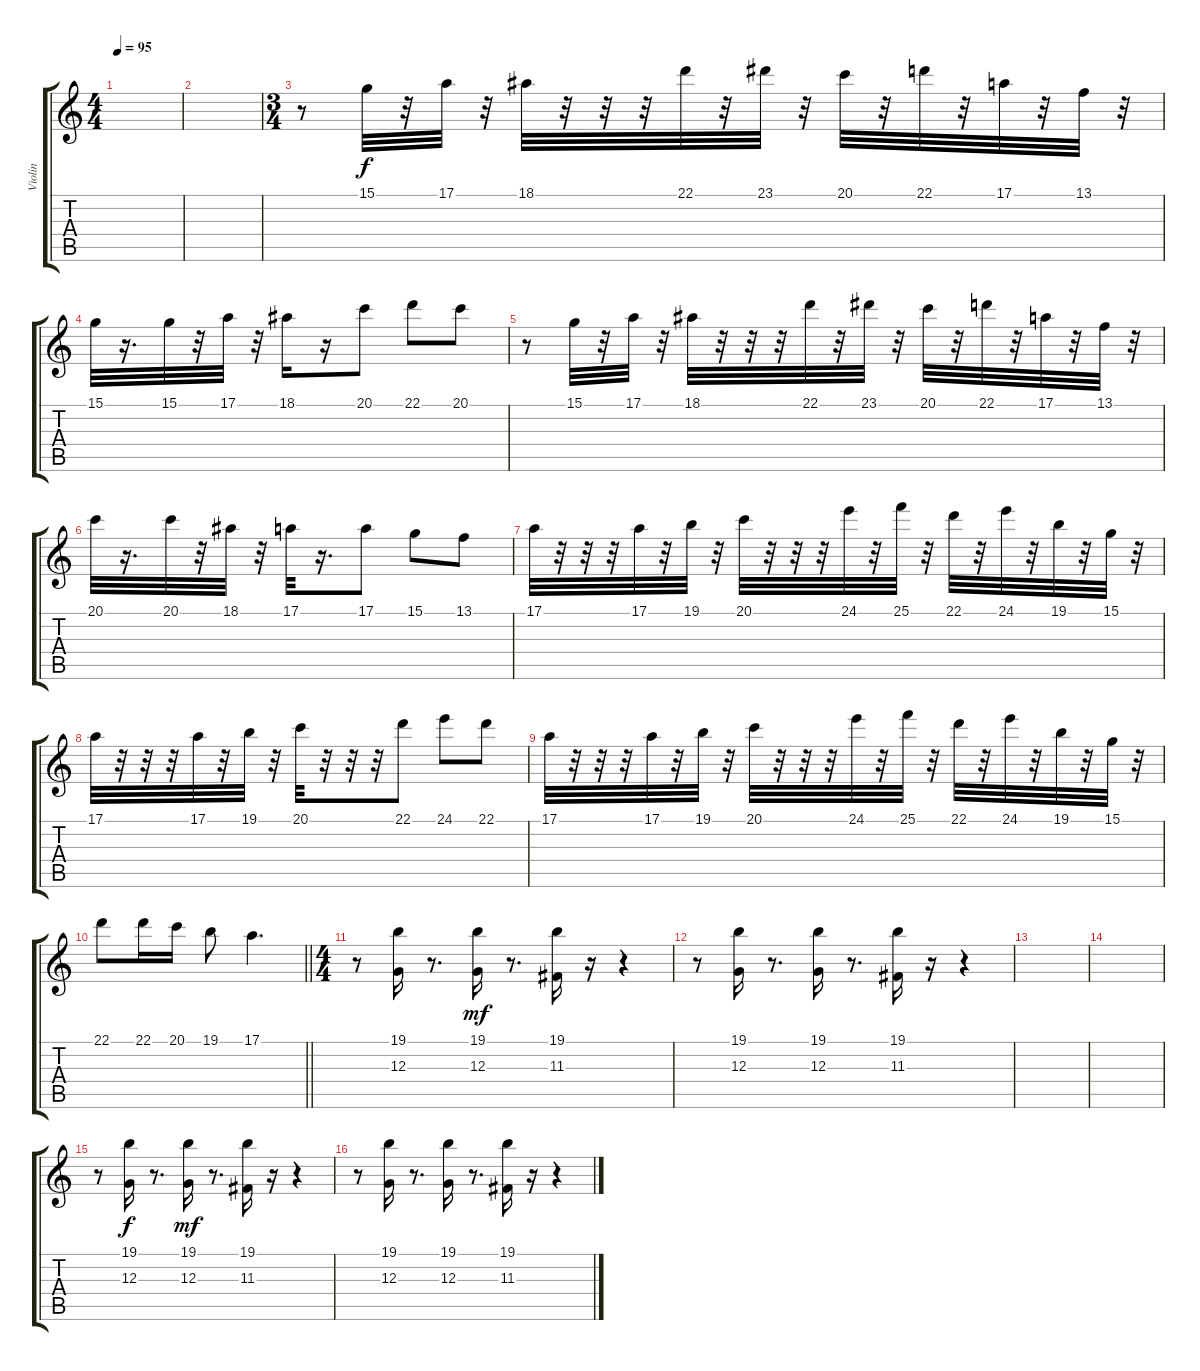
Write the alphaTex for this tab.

\track ("Violin" "Violin") {instrument viola}
\staff {score tabs}
\tuning (E4 B3 G3 D3 A2 E2) {hide}
\ts (4 4)
\tempo 95
\clef g2
\ks c
|
|
\ts (3 4)
r.8{volume 13} 15.1.32{dy f} r.32 17.1.32 r.32 18.1.32 r.32 r.32 r.32 22.1.32 r.32 23.1.32 r.32 20.1.32 r.32 22.1.32 r.32 17.1.32 r.32 13.1.32 r.32 |
15.1.32 r.16{d} 15.1.32 r.32 17.1.32 r.32 18.1.16 r.16 20.1.8 22.1.8 20.1.8 |
r.8 15.1.32 r.32 17.1.32 r.32 18.1.32 r.32 r.32 r.32 22.1.32 r.32 23.1.32 r.32 20.1.32 r.32 22.1.32 r.32 17.1.32 r.32 13.1.32 r.32 |
20.1.32 r.16{d} 20.1.32 r.32 18.1.32 r.32 17.1.32 r.16{d} 17.1.8 15.1.8 13.1.8 |
17.1.32 r.32 r.32 r.32 17.1.32 r.32 19.1.32 r.32 20.1.32 r.32 r.32 r.32 24.1.32 r.32 25.1.32 r.32 22.1.32 r.32 24.1.32 r.32 19.1.32 r.32 15.1.32 r.32 |
17.1.32 r.32 r.32 r.32 17.1.32 r.32 19.1.32 r.32 20.1.32 r.32 r.32 r.32 22.1.8 24.1.8 22.1.8 |
17.1.32 r.32 r.32 r.32 17.1.32 r.32 19.1.32 r.32 20.1.32 r.32 r.32 r.32 24.1.32 r.32 25.1.32 r.32 22.1.32 r.32 24.1.32 r.32 19.1.32 r.32 15.1.32 r.32 |
\barLineRight lightlight
22.1.8 22.1.16 20.1.16 19.1.8 17.1.4{d} |
\ts (4 4)
r.8{volume 10} (19.1 12.3).16 r.8{d} (19.1 12.3).16{dy mf} r.8{d} (19.1 11.3).16 r.16 r.4 |
r.8 (19.1 12.3).16 r.8{d} (19.1 12.3).16 r.8{d} (19.1 11.3).16 r.16 r.4 |
|
|
r.8 (19.1 12.3).16{dy f} r.8{d} (19.1 12.3).16{dy mf} r.8{d} (19.1 11.3).16 r.16 r.4 |
r.8 (19.1 12.3).16 r.8{d} (19.1 12.3).16 r.8{d} (19.1 11.3).16 r.16 r.4
